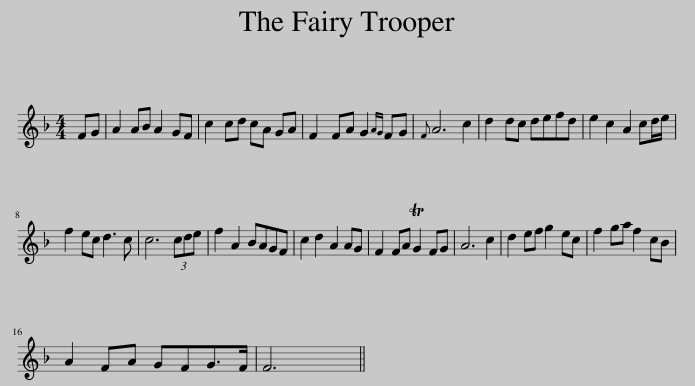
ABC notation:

X:1
L:1/8
M:4/4
I:linebreak $
K:F
V:1 treble
V:1
 FG | A2 AB A2 GF | c2 cd cA GA | F2 FA G2{AG} FG |{F} A6 c2 | %5
 d2 dc defd | e2 c2 A2 cd/e/ |$ f2 ec d3 c | c6 (3cde | f2 A2 BAGF | %10
 c2 d2 A2 AG | F2 FA TG2 FG | A6 c2 | d2 ef g2 ec | f2 ga f2 cB |$ %15
 A2 FA GFG>F | F6 || %17
